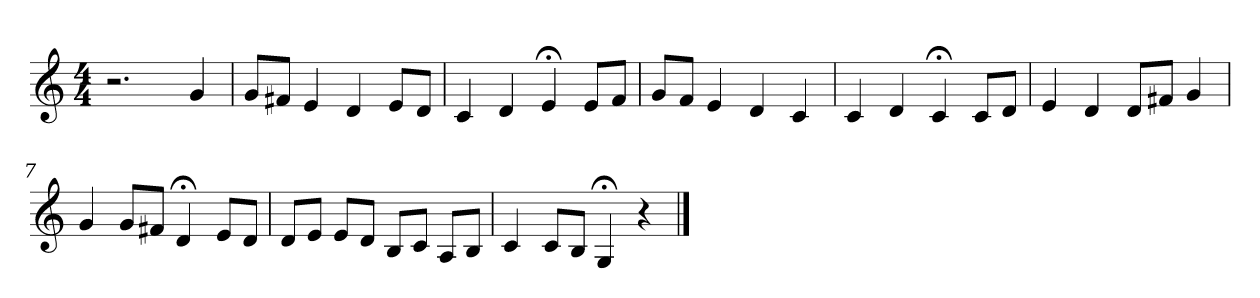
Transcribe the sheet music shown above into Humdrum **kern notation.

**kern
*part1
*staff1
*clefG2
*k[]
*C:
*M4/4
=1
2.r
4g
=2
8g/L
8f#X/J
4e
4d
8e/L
8d/J
=3
4c
4d
4e;<
8e/L
8f/J
=4
8g/L
8f/J
4e
4d
4c
=5
4c
4d
4c;<
8c/L
8d/J
=6
4e
4d
8d/L
8f#X/J
4g
=7
4g
8g/L
8f#X/J
4d;<
8e/L
8d/J
=8
8d/L
8e/J
8e/L
8d/J
8B/L
8c/J
8A/L
8B/J
=9
4c
8c/L
8B/J
4G;<
4r
==
*-
